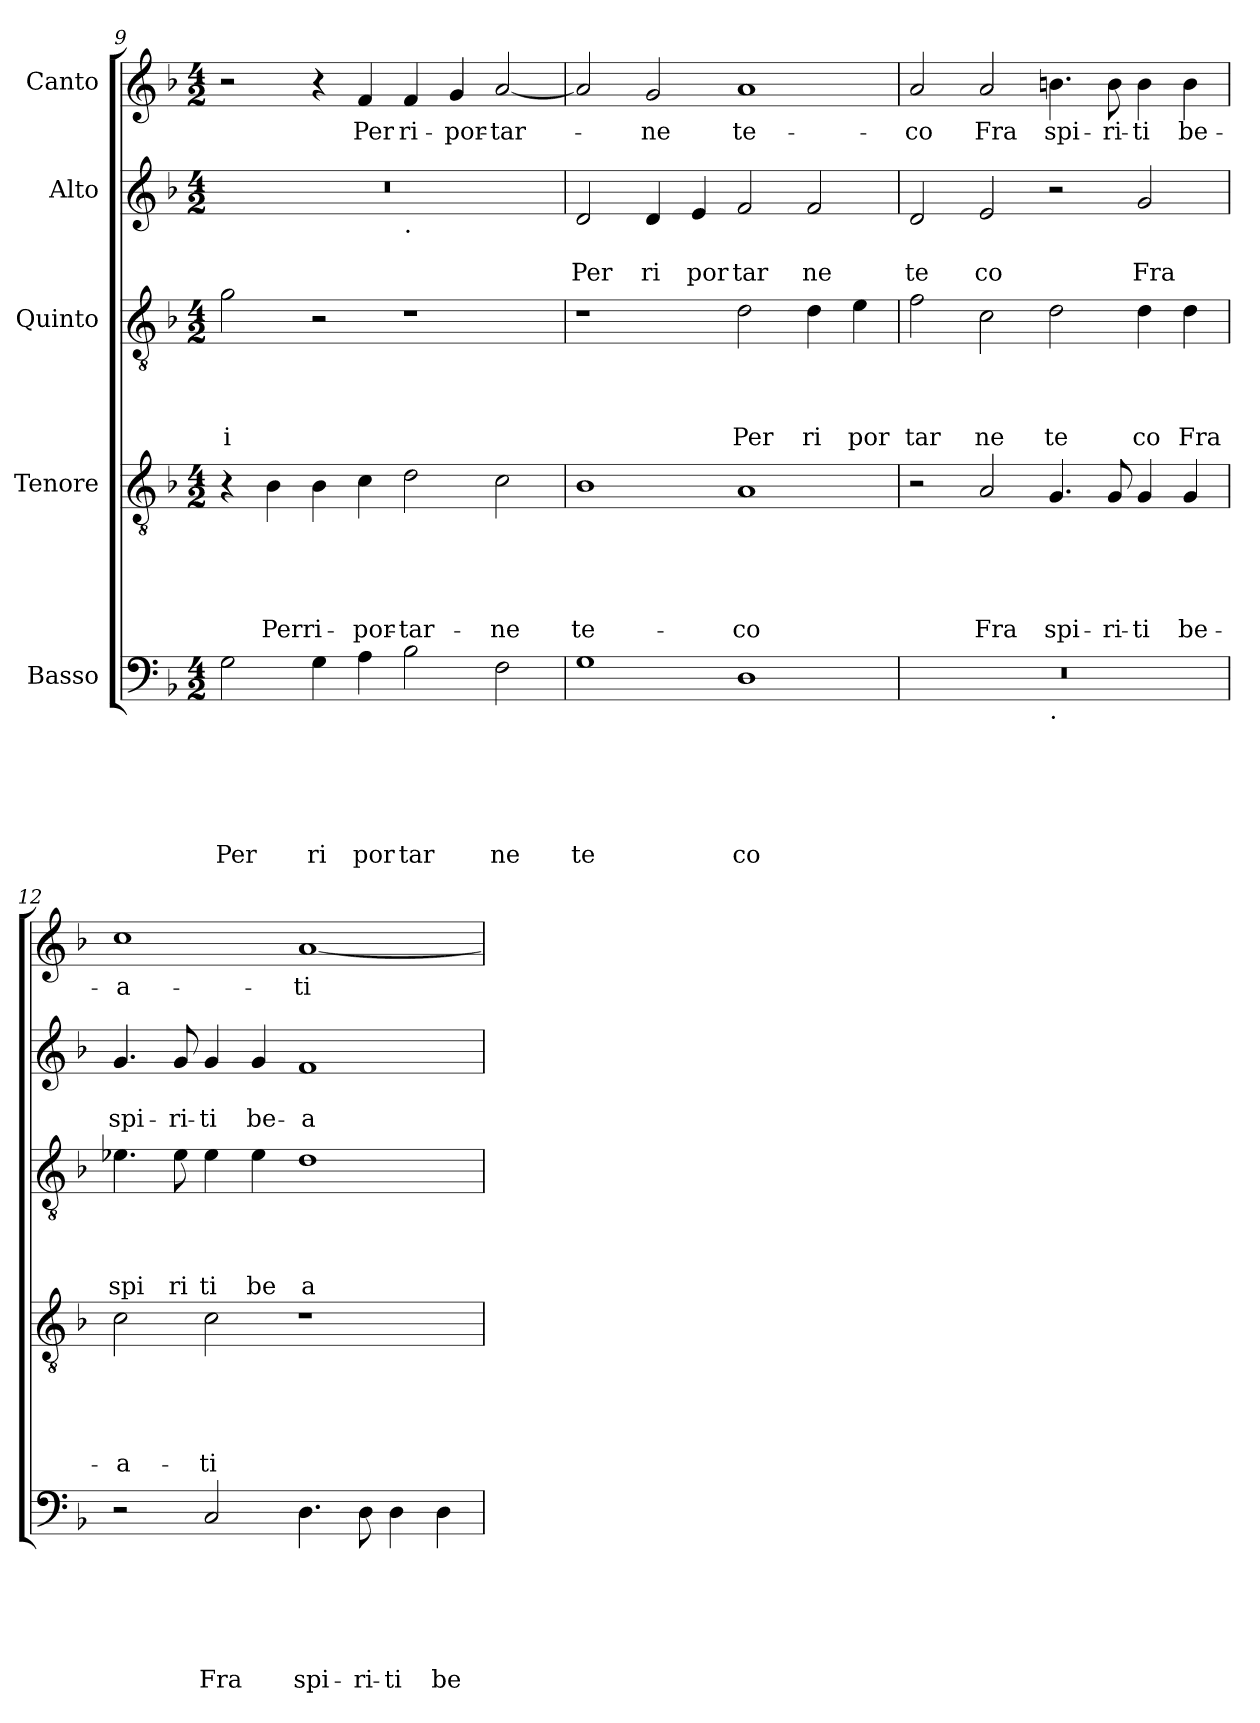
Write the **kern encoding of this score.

**kern	**text	**text	**text	**text	**text	**text	**kern	**text	**text	**text	**text	**text	**kern	**text	**text	**text	**text	**kern	**text	**text	**kern	**text
*part5	*part5	*part5	*part5	*part5	*part5	*part5	*part4	*part4	*part4	*part4	*part4	*part4	*part3	*part3	*part3	*part3	*part3	*part2	*part2	*part2	*part1	*part1
*staff5	*staff5	*staff5	*staff5	*staff5	*staff5	*staff5	*staff4	*staff4	*staff4	*staff4	*staff4	*staff4	*staff3	*staff3	*staff3	*staff3	*staff3	*staff2	*staff2	*staff2	*staff1	*staff1
*I"Basso	*	*	*	*	*	*	*I"Tenore	*	*	*	*	*	*I"Quinto	*	*	*	*	*I"Alto	*	*	*I"Canto	*
*clefF4	*	*	*	*	*	*	*clefGv2	*	*	*	*	*	*clefGv2	*	*	*	*	*clefG2	*	*	*clefG2	*
*ITrd-3c-5	*	*	*	*	*	*	*	*	*	*	*	*	*ITrd-3c-5	*	*	*	*	*ITrd-3c-5	*	*	*	*
*k[b-e-]	*	*	*	*	*	*	*k[b-]	*	*	*	*	*	*k[b-e-]	*	*	*	*	*k[b-e-]	*	*	*k[b-]	*
*B-:	*	*	*	*	*	*	*F:	*	*	*	*	*	*B-:	*	*	*	*	*B-:	*	*	*F:	*
*M4/2	*	*	*	*	*	*	*M4/2	*	*	*	*	*	*M4/2	*	*	*	*	*M4/2	*	*	*M4/2	*
=9	=9	=9	=9	=9	=9	=9	=9	=9	=9	=9	=9	=9	=9	=9	=9	=9	=9	=9	=9	=9	=9	=9
!	!	!	!	!	!	!LO:LY:b	!	!	!	!	!	!	!	!	!	!	!LO:LY:b	!	!	!	!	!
*	*	*	*	*	*	*	*	*	*	*	*	*	*	*	*	*	*	*^	*	*	*	*
2c\	.	.	.	.	.	Per	4r	.	.	.	.	.	2cc\	.	.	.	i	0r	1ryy	.	.	2r	.
!	!	!	!	!	!	!	!	!	!	!	!	!LO:LY:b	!	!	!	!	!	!	!	!	!	!	!
.	.	.	.	.	.	.	4B-\	.	.	.	.	Perri-	.	.	.	.	.	.	.	.	.	.	.
!	!	!	!	!	!	!LO:LY:b	!	!	!	!	!	!	!	!	!	!	!	!	!	!	!	!	!
4c\	.	.	.	.	.	ri	4B-\	.	.	.	.	.	2r	.	.	.	.	.	.	.	.	4r	.
!	!	!	!	!	!	!LO:LY:b	!	!	!	!	!	!LO:LY:b	!	!	!	!	!	!	!	!	!	!	!LO:LY:b
4d\	.	.	.	.	.	por	4c\	.	.	.	.	-por-	.	.	.	.	.	.	.	.	.	4f/	Per
!	!	!	!	!	!	!	!	!	!	!	!	!	!	!	!	!	!	!	!LO:TX:b:t=.	!	!	!	!
!	!	!	!	!	!	!LO:LY:b	!	!	!	!	!	!LO:LY:b	!	!	!	!	!	!	!	!	!	!	!LO:LY:b
2e-\	.	.	.	.	.	tar	2d\	.	.	.	.	-tar-	1r	.	.	.	.	.	1ryy	.	.	4f/	ri-
!	!	!	!	!	!	!	!	!	!	!	!	!	!	!	!	!	!	!	!	!	!	!	!LO:LY:b
.	.	.	.	.	.	.	.	.	.	.	.	.	.	.	.	.	.	.	.	.	.	4g/	-por-
!	!	!	!	!	!	!LO:LY:b	!	!	!	!	!	!LO:LY:b	!	!	!	!	!	!	!	!	!	!	!LO:LY:b
2B-\	.	.	.	.	.	ne	2c\	.	.	.	.	-ne	.	.	.	.	.	.	.	.	.	[<2a/	-tar-
=10	=10	=10	=10	=10	=10	=10	=10	=10	=10	=10	=10	=10	=10	=10	=10	=10	=10	=10	=10	=10	=10	=10	=10
!	!	!	!	!	!	!LO:LY:b	!	!	!	!	!	!LO:LY:b	!	!	!	!	!	!	!	!	!LO:LY:b	!	!
*	*	*	*	*	*	*	*	*	*	*	*	*	*	*	*	*	*	*v	*v	*	*	*	*
1c	.	.	.	.	.	te	1B-	.	.	.	.	te-	1r	.	.	.	.	2g/	.	Per	2a/]	.
!	!	!	!	!	!	!	!	!	!	!	!	!	!	!	!	!	!	!	!	!LO:LY:b	!	!LO:LY:b
.	.	.	.	.	.	.	.	.	.	.	.	.	.	.	.	.	.	4g/	.	ri	2g/	-ne
!	!	!	!	!	!	!	!	!	!	!	!	!	!	!	!	!	!	!	!	!LO:LY:b	!	!
.	.	.	.	.	.	.	.	.	.	.	.	.	.	.	.	.	.	4a/	.	por	.	.
!	!	!	!	!	!	!LO:LY:b	!	!	!	!	!	!LO:LY:b	!	!	!	!	!LO:LY:b	!	!	!LO:LY:b	!	!LO:LY:b
1G	.	.	.	.	.	co	1A	.	.	.	.	-co	2g\	.	.	.	Per	2b-/	.	tar	1a	te-
!	!	!	!	!	!	!	!	!	!	!	!	!	!	!	!	!	!LO:LY:b	!	!	!LO:LY:b	!	!
.	.	.	.	.	.	.	.	.	.	.	.	.	4g\	.	.	.	ri	2b-/	.	ne	.	.
!	!	!	!	!	!	!	!	!	!	!	!	!	!	!	!	!	!LO:LY:b	!	!	!	!	!
.	.	.	.	.	.	.	.	.	.	.	.	.	4a\	.	.	.	por	.	.	.	.	.
=11	=11	=11	=11	=11	=11	=11	=11	=11	=11	=11	=11	=11	=11	=11	=11	=11	=11	=11	=11	=11	=11	=11
!	!	!	!	!	!	!	!	!	!	!	!	!	!	!	!	!	!LO:LY:b	!	!	!LO:LY:b	!	!LO:LY:b
*^	*	*	*	*	*	*	*	*	*	*	*	*	*	*	*	*	*	*	*	*	*	*
0r	1ryy	.	.	.	.	.	.	2r	.	.	.	.	.	2b-\	.	.	.	tar	2g/	.	te	2a/	-co
!	!	!	!	!	!	!	!	!	!	!	!	!	!LO:LY:b	!	!	!	!	!LO:LY:b	!	!	!LO:LY:b	!	!LO:LY:b
.	.	.	.	.	.	.	.	2A/	.	.	.	.	Fra	2f\	.	.	.	ne	2a/	.	co	2a/	Fra
!	!LO:TX:b:t=.	!	!	!	!	!	!	!	!	!	!	!	!	!	!	!	!	!	!	!	!	!	!
!	!	!	!	!	!	!	!	!	!	!	!	!	!LO:LY:b	!	!	!	!	!LO:LY:b	!	!	!	!	!LO:LY:b
.	1ryy	.	.	.	.	.	.	4.G/	.	.	.	.	spi-	2g\	.	.	.	te	2r	.	.	4.bn\	spi-
!	!	!	!	!	!	!	!	!	!	!	!	!	!LO:LY:b	!	!	!	!	!	!	!	!	!	!LO:LY:b
.	.	.	.	.	.	.	.	8G/	.	.	.	.	-ri-	.	.	.	.	.	.	.	.	8b\	-ri-
!	!	!	!	!	!	!	!	!	!	!	!	!	!LO:LY:b	!	!	!	!	!LO:LY:b	!	!	!LO:LY:b	!	!LO:LY:b
.	.	.	.	.	.	.	.	4G/	.	.	.	.	-ti	4g\	.	.	.	co	2cc/	.	Fra	4b\	-ti
!	!	!	!	!	!	!	!	!	!	!	!	!	!LO:LY:b	!	!	!	!	!LO:LY:b	!	!	!	!	!LO:LY:b
.	.	.	.	.	.	.	.	4G/	.	.	.	.	be-	4g\	.	.	.	Fra	.	.	.	4b\	be-
!!LO:LB:g=z
=12	=12	=12	=12	=12	=12	=12	=12	=12	=12	=12	=12	=12	=12	=12	=12	=12	=12	=12	=12	=12	=12	=12	=12
!	!	!	!	!	!	!	!	!	!	!	!	!	!LO:LY:b	!	!	!	!	!LO:LY:b	!	!	!LO:LY:b	!	!LO:LY:b
*v	*v	*	*	*	*	*	*	*	*	*	*	*	*	*	*	*	*	*	*	*	*	*	*
2r	.	.	.	.	.	.	2c\	.	.	.	.	-a-	4.a-X\	.	.	.	spi	4.cc/	.	spi-	1cc	-a-
!	!	!	!	!	!	!	!	!	!	!	!	!	!	!	!	!	!LO:LY:b	!	!	!LO:LY:b	!	!
.	.	.	.	.	.	.	.	.	.	.	.	.	8a-\	.	.	.	ri	8cc/	.	-ri-	.	.
!	!	!	!	!	!	!LO:LY:b	!	!	!	!	!	!LO:LY:b	!	!	!	!	!LO:LY:b	!	!	!LO:LY:b	!	!
2F/	.	.	.	.	.	Fra	2c\	.	.	.	.	-ti	4a-\	.	.	.	ti	4cc/	.	-ti	.	.
!	!	!	!	!	!	!	!	!	!	!	!	!	!	!	!	!	!LO:LY:b	!	!	!LO:LY:b	!	!
.	.	.	.	.	.	.	.	.	.	.	.	.	4a-\	.	.	.	be	4cc/	.	be-	.	.
!	!	!	!	!	!	!LO:LY:b	!	!	!	!	!	!	!	!	!	!	!LO:LY:b	!	!	!LO:LY:b	!	!LO:LY:b
4.G\	.	.	.	.	.	spi-	1r	.	.	.	.	.	1g	.	.	.	a	1b-	.	-a-	[<1a	-ti
!	!	!	!	!	!	!LO:LY:b	!	!	!	!	!	!	!	!	!	!	!	!	!	!	!	!
8G\	.	.	.	.	.	-ri-	.	.	.	.	.	.	.	.	.	.	.	.	.	.	.	.
!	!	!	!	!	!	!LO:LY:b	!	!	!	!	!	!	!	!	!	!	!	!	!	!	!	!
4G\	.	.	.	.	.	-ti	.	.	.	.	.	.	.	.	.	.	.	.	.	.	.	.
!	!	!	!	!	!	!LO:LY:b	!	!	!	!	!	!	!	!	!	!	!	!	!	!	!	!
4G\	.	.	.	.	.	be-	.	.	.	.	.	.	.	.	.	.	.	.	.	.	.	.
=	=	=	=	=	=	=	=	=	=	=	=	=	=	=	=	=	=	=	=	=	=	=
*-	*-	*-	*-	*-	*-	*-	*-	*-	*-	*-	*-	*-	*-	*-	*-	*-	*-	*-	*-	*-	*-	*-
